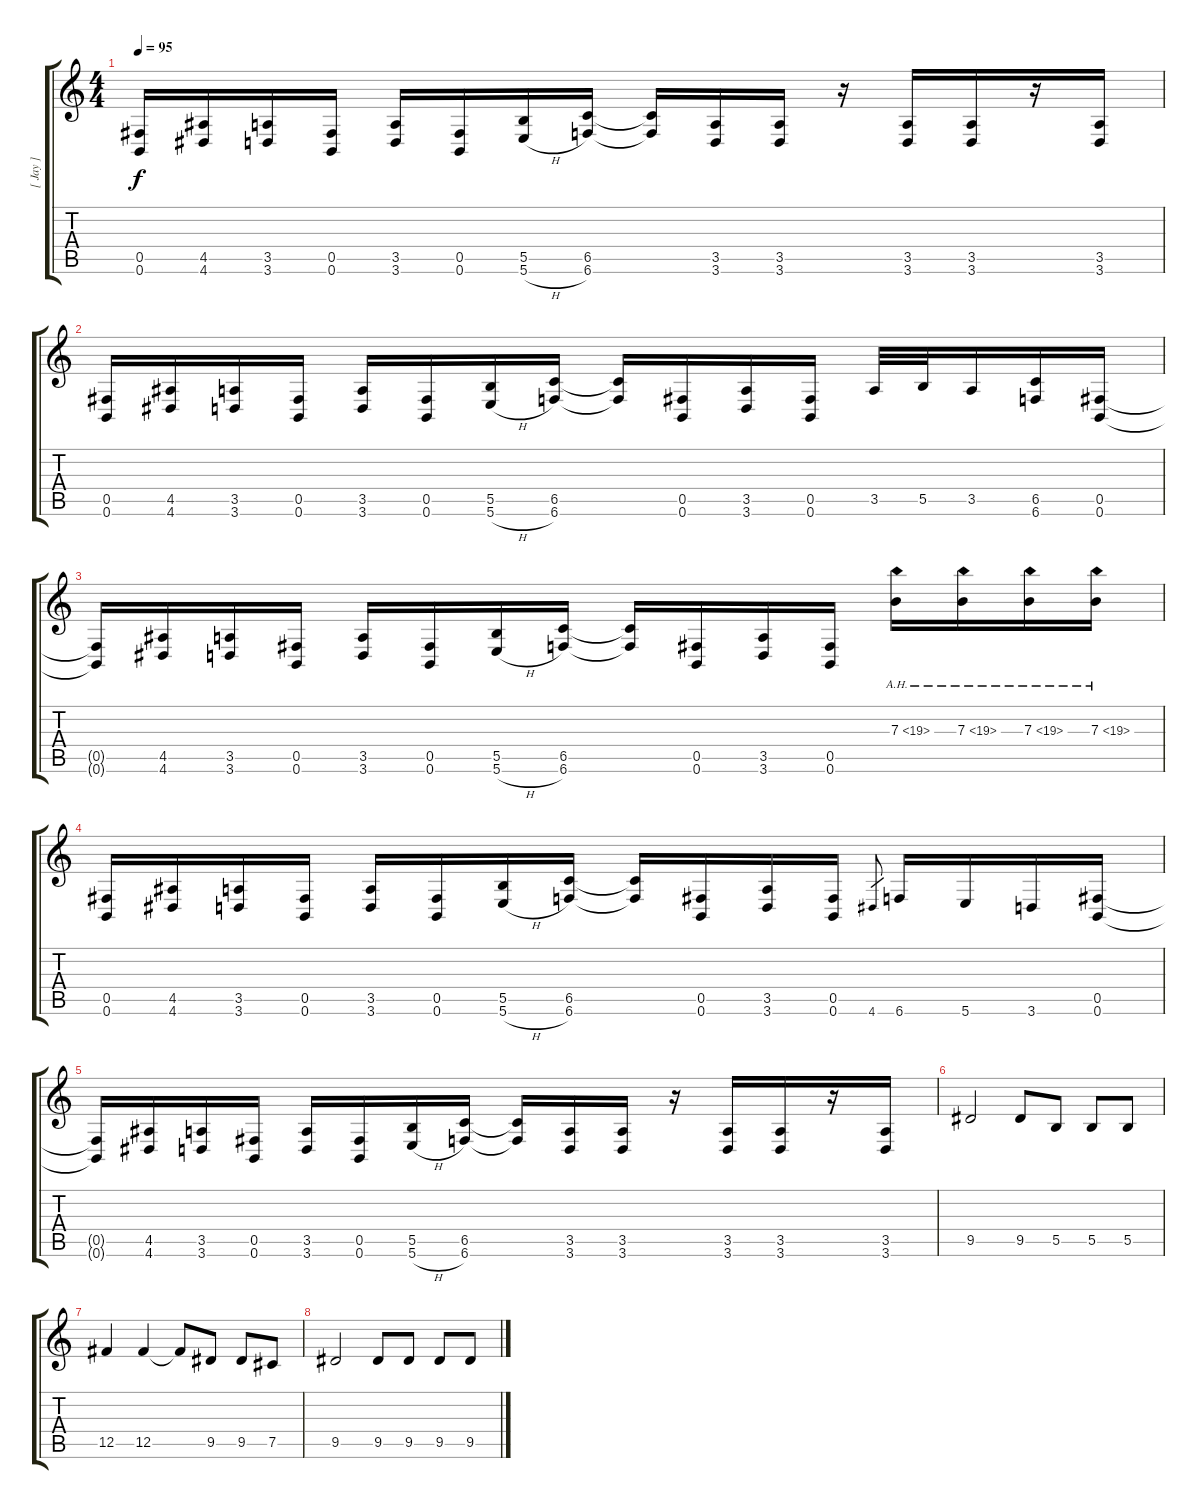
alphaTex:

\track ("[ Jay ]" "[ Jay ]") {instrument distortionguitar}
\staff {score tabs}
\tuning (Db4 Ab3 E3 B2 Gb2 B1) {hide}
\ts (4 4)
\tempo 95
\clef g2
\ks c
(0.5{t} 0.6{t}).16{dy f} (4.5 4.6).16 (3.5 3.6).16 (0.5 0.6).16 (3.5 3.6).16 (0.5 0.6).16 (5.5 5.6{h}).16 (6.5 6.6).16 (6.5{t} 6.6{t}).16 (3.5 3.6).16 (3.5 3.6).16 r.16 (3.5 3.6).16 (3.5 3.6).16 r.16 (3.5 3.6).16 |
(0.5 0.6).16 (4.5 4.6).16 (3.5 3.6).16 (0.5 0.6).16 (3.5 3.6).16 (0.5 0.6).16 (5.5 5.6{h}).16 (6.5 6.6).16 (6.5{t} 6.6{t}).16 (0.5 0.6).16 (3.5 3.6).16 (0.5 0.6).16 3.5.32 5.5.32 3.5.16 (6.5 6.6).16 (0.5 0.6).16 |
(0.5{t} 0.6{t}).16 (4.5 4.6).16 (3.5 3.6).16 (0.5 0.6).16 (3.5 3.6).16 (0.5 0.6).16 (5.5 5.6{h}).16 (6.5 6.6).16 (6.5{t} 6.6{t}).16 (0.5 0.6).16 (3.5 3.6).16 (0.5 0.6).16 7.3{ah 12}.16 7.3{ah 12}.16 7.3{ah 12}.16 7.3{ah 12}.16 |
(0.5 0.6).16 (4.5 4.6).16 (3.5 3.6).16 (0.5 0.6).16 (3.5 3.6).16 (0.5 0.6).16 (5.5 5.6{h}).16 (6.5 6.6).16 (6.5{t} 6.6{t}).16 (0.5 0.6).16 (3.5 3.6).16 (0.5 0.6).16 4.6.8{gr} 6.6.16 5.6.16 3.6.16 (0.5 0.6).16 |
(0.5{t} 0.6{t}).16 (4.5 4.6).16 (3.5 3.6).16 (0.5 0.6).16 (3.5 3.6).16 (0.5 0.6).16 (5.5 5.6{h}).16 (6.5 6.6).16 (6.5{t} 6.6{t}).16 (3.5 3.6).16 (3.5 3.6).16 r.16 (3.5 3.6).16 (3.5 3.6).16 r.16 (3.5 3.6).16 |
9.5.2 9.5.8 5.5.8 5.5.8 5.5.8 |
12.5.4 12.5.4 12.5{t}.8 9.5.8 9.5.8 7.5.8 |
9.5.2 9.5.8 9.5.8 9.5.8 9.5.8
